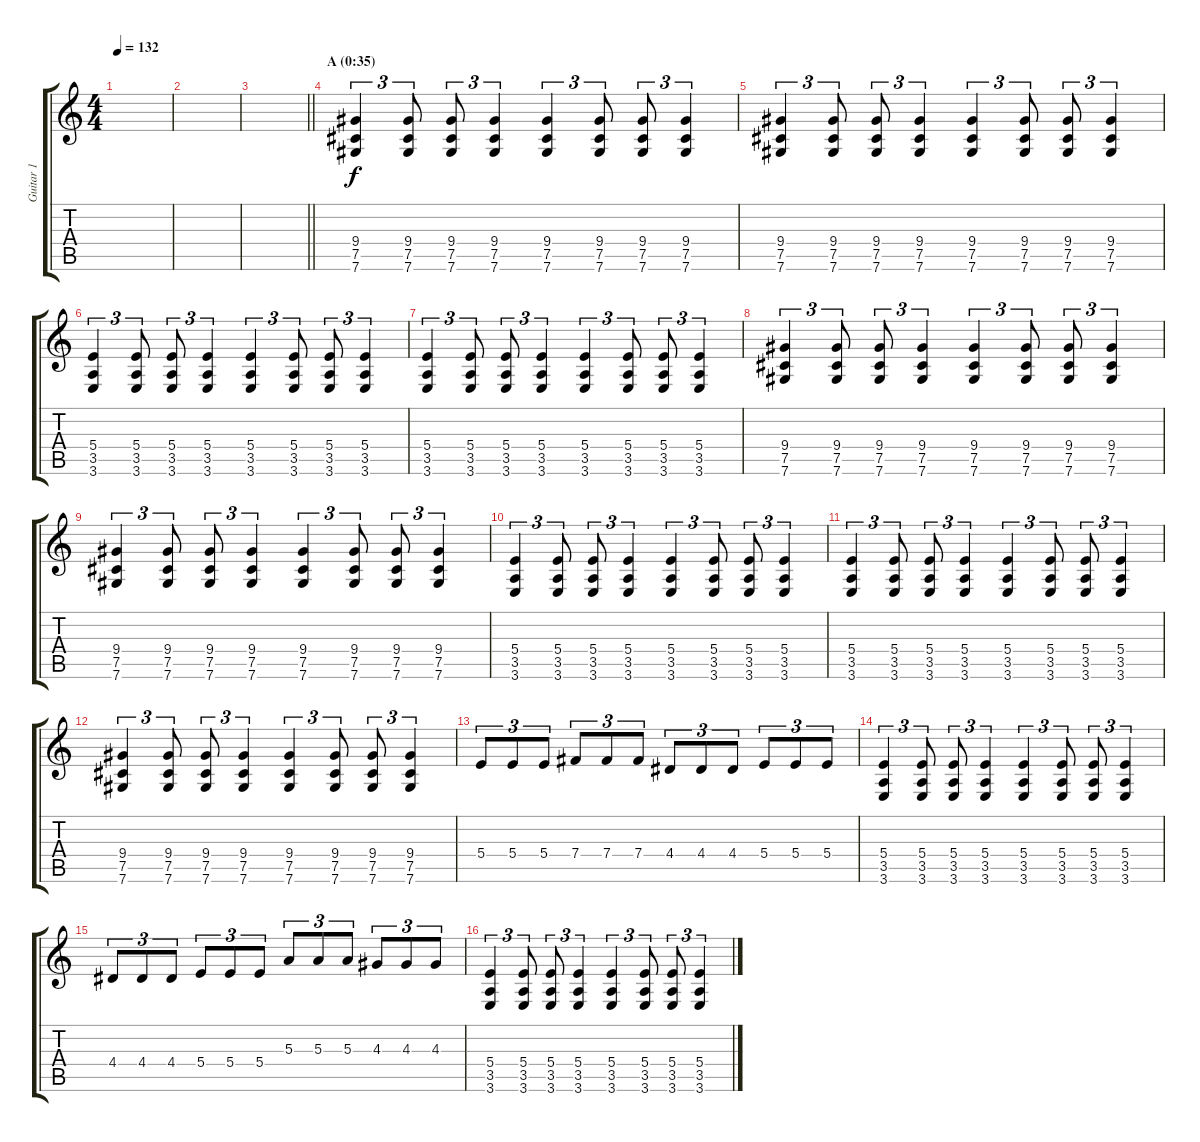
\track ("Guitar 1" "Guitar 1") {instrument distortionguitar}
\staff {score tabs}
\tuning (Db4 Ab3 E3 B2 Gb2 Db2) {hide}
\ts (4 4)
\tempo 132
\clef g2
\ks c
|
|
\barLineRight lightlight
|
\section ("" "A (0:35)")
(9.4 7.5 7.6).4{tu (3 2)} (9.4 7.5 7.6).8{tu (3 2)} (9.4 7.5 7.6).8{tu (3 2)} (9.4 7.5 7.6).4{tu (3 2)} (9.4 7.5 7.6).4{tu (3 2)} (9.4 7.5 7.6).8{tu (3 2)} (9.4 7.5 7.6).8{tu (3 2)} (9.4 7.5 7.6).4{tu (3 2)} |
(9.4 7.5 7.6).4{tu (3 2)} (9.4 7.5 7.6).8{tu (3 2)} (9.4 7.5 7.6).8{tu (3 2)} (9.4 7.5 7.6).4{tu (3 2)} (9.4 7.5 7.6).4{tu (3 2)} (9.4 7.5 7.6).8{tu (3 2)} (9.4 7.5 7.6).8{tu (3 2)} (9.4 7.5 7.6).4{tu (3 2)} |
(5.4 3.5 3.6).4{tu (3 2)} (5.4 3.5 3.6).8{tu (3 2)} (5.4 3.5 3.6).8{tu (3 2)} (5.4 3.5 3.6).4{tu (3 2)} (5.4 3.5 3.6).4{tu (3 2)} (5.4 3.5 3.6).8{tu (3 2)} (5.4 3.5 3.6).8{tu (3 2)} (5.4 3.5 3.6).4{tu (3 2)} |
(5.4 3.5 3.6).4{tu (3 2)} (5.4 3.5 3.6).8{tu (3 2)} (5.4 3.5 3.6).8{tu (3 2)} (5.4 3.5 3.6).4{tu (3 2)} (5.4 3.5 3.6).4{tu (3 2)} (5.4 3.5 3.6).8{tu (3 2)} (5.4 3.5 3.6).8{tu (3 2)} (5.4 3.5 3.6).4{tu (3 2)} |
(9.4 7.5 7.6).4{tu (3 2)} (9.4 7.5 7.6).8{tu (3 2)} (9.4 7.5 7.6).8{tu (3 2)} (9.4 7.5 7.6).4{tu (3 2)} (9.4 7.5 7.6).4{tu (3 2)} (9.4 7.5 7.6).8{tu (3 2)} (9.4 7.5 7.6).8{tu (3 2)} (9.4 7.5 7.6).4{tu (3 2)} |
(9.4 7.5 7.6).4{tu (3 2)} (9.4 7.5 7.6).8{tu (3 2)} (9.4 7.5 7.6).8{tu (3 2)} (9.4 7.5 7.6).4{tu (3 2)} (9.4 7.5 7.6).4{tu (3 2)} (9.4 7.5 7.6).8{tu (3 2)} (9.4 7.5 7.6).8{tu (3 2)} (9.4 7.5 7.6).4{tu (3 2)} |
(5.4 3.5 3.6).4{tu (3 2)} (5.4 3.5 3.6).8{tu (3 2)} (5.4 3.5 3.6).8{tu (3 2)} (5.4 3.5 3.6).4{tu (3 2)} (5.4 3.5 3.6).4{tu (3 2)} (5.4 3.5 3.6).8{tu (3 2)} (5.4 3.5 3.6).8{tu (3 2)} (5.4 3.5 3.6).4{tu (3 2)} |
(5.4 3.5 3.6).4{tu (3 2)} (5.4 3.5 3.6).8{tu (3 2)} (5.4 3.5 3.6).8{tu (3 2)} (5.4 3.5 3.6).4{tu (3 2)} (5.4 3.5 3.6).4{tu (3 2)} (5.4 3.5 3.6).8{tu (3 2)} (5.4 3.5 3.6).8{tu (3 2)} (5.4 3.5 3.6).4{tu (3 2)} |
(9.4 7.5 7.6).4{tu (3 2)} (9.4 7.5 7.6).8{tu (3 2)} (9.4 7.5 7.6).8{tu (3 2)} (9.4 7.5 7.6).4{tu (3 2)} (9.4 7.5 7.6).4{tu (3 2)} (9.4 7.5 7.6).8{tu (3 2)} (9.4 7.5 7.6).8{tu (3 2)} (9.4 7.5 7.6).4{tu (3 2)} |
5.4.8{tu (3 2)} 5.4.8{tu (3 2)} 5.4.8{tu (3 2)} 7.4.8{tu (3 2)} 7.4.8{tu (3 2)} 7.4.8{tu (3 2)} 4.4.8{tu (3 2)} 4.4.8{tu (3 2)} 4.4.8{tu (3 2)} 5.4.8{tu (3 2)} 5.4.8{tu (3 2)} 5.4.8{tu (3 2)} |
(5.4 3.5 3.6).4{tu (3 2)} (5.4 3.5 3.6).8{tu (3 2)} (5.4 3.5 3.6).8{tu (3 2)} (5.4 3.5 3.6).4{tu (3 2)} (5.4 3.5 3.6).4{tu (3 2)} (5.4 3.5 3.6).8{tu (3 2)} (5.4 3.5 3.6).8{tu (3 2)} (5.4 3.5 3.6).4{tu (3 2)} |
4.4.8{tu (3 2)} 4.4.8{tu (3 2)} 4.4.8{tu (3 2)} 5.4.8{tu (3 2)} 5.4.8{tu (3 2)} 5.4.8{tu (3 2)} 5.3.8{tu (3 2)} 5.3.8{tu (3 2)} 5.3.8{tu (3 2)} 4.3.8{tu (3 2)} 4.3.8{tu (3 2)} 4.3.8{tu (3 2)} |
(5.4 3.5 3.6).4{tu (3 2)} (5.4 3.5 3.6).8{tu (3 2)} (5.4 3.5 3.6).8{tu (3 2)} (5.4 3.5 3.6).4{tu (3 2)} (5.4 3.5 3.6).4{tu (3 2)} (5.4 3.5 3.6).8{tu (3 2)} (5.4 3.5 3.6).8{tu (3 2)} (5.4 3.5 3.6).4{tu (3 2)}
